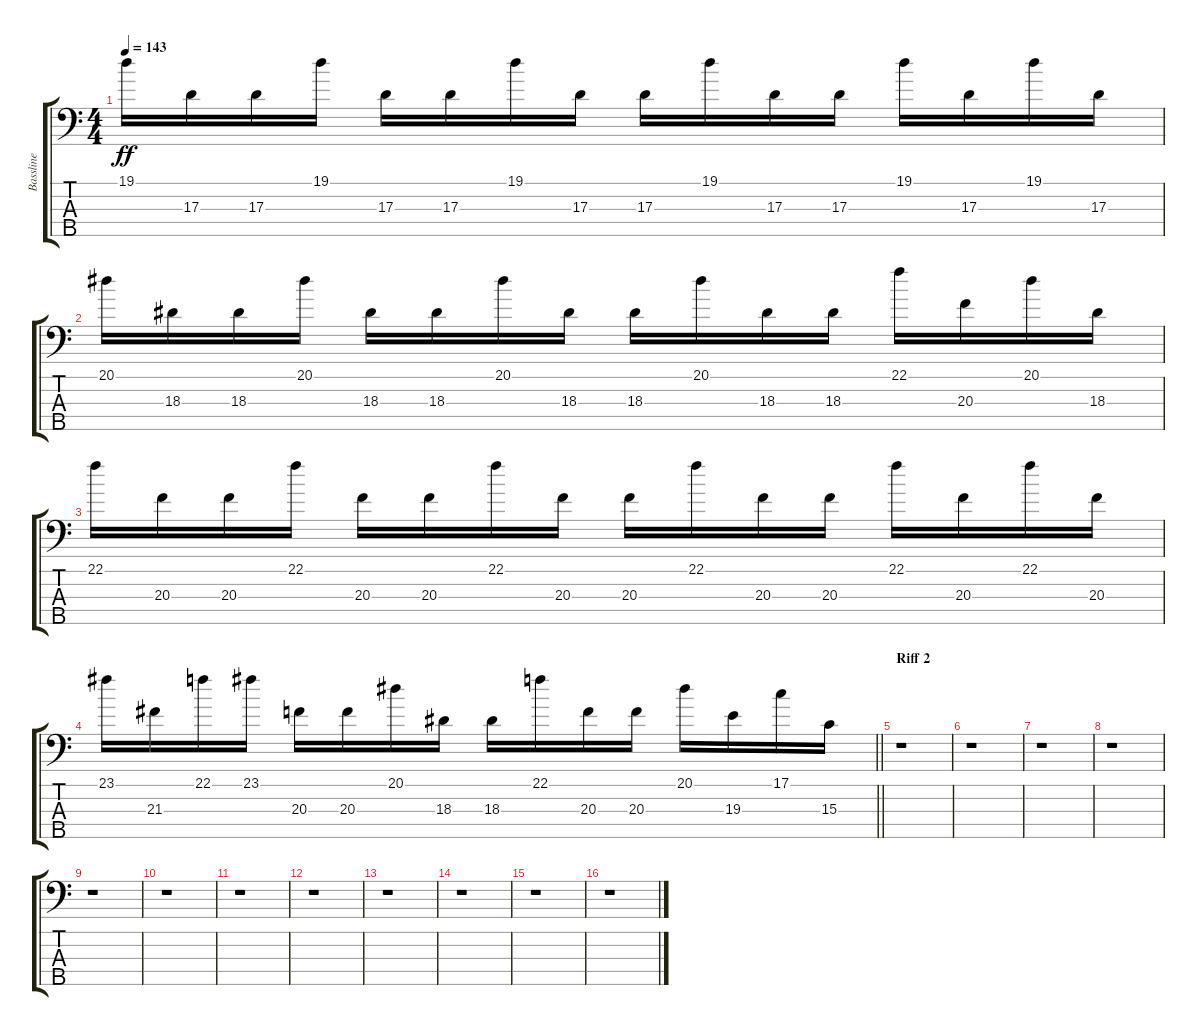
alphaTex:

\track ("Bassline" "Bassline") {instrument electricbassfinger}
\staff {score tabs}
\tuning (G2 D2 A1 E1 B0) {hide}
\ts (4 4)
\tempo 143
\clef f4
\ks c
19.1.16{dy ff} 17.3.16 17.3.16 19.1.16 17.3.16 17.3.16 19.1.16 17.3.16 17.3.16 19.1.16 17.3.16 17.3.16 19.1.16 17.3.16 19.1.16 17.3.16 |
20.1.16 18.3.16 18.3.16 20.1.16 18.3.16 18.3.16 20.1.16 18.3.16 18.3.16 20.1.16 18.3.16 18.3.16 22.1.16 20.3.16 20.1.16 18.3.16 |
22.1.16 20.3.16 20.3.16 22.1.16 20.3.16 20.3.16 22.1.16 20.3.16 20.3.16 22.1.16 20.3.16 20.3.16 22.1.16 20.3.16 22.1.16 20.3.16 |
\barLineRight lightlight
23.1.16 21.3.16 22.1.16 23.1.16 20.3.16 20.3.16 20.1.16 18.3.16 18.3.16 22.1.16 20.3.16 20.3.16 20.1.16 19.3.16 17.1.16 15.3.16 |
\section ("" "Riff 2")
r.1 |
r.1 |
r.1 |
r.1 |
r.1 |
r.1 |
r.1 |
r.1 |
r.1 |
r.1 |
r.1 |
r.1
